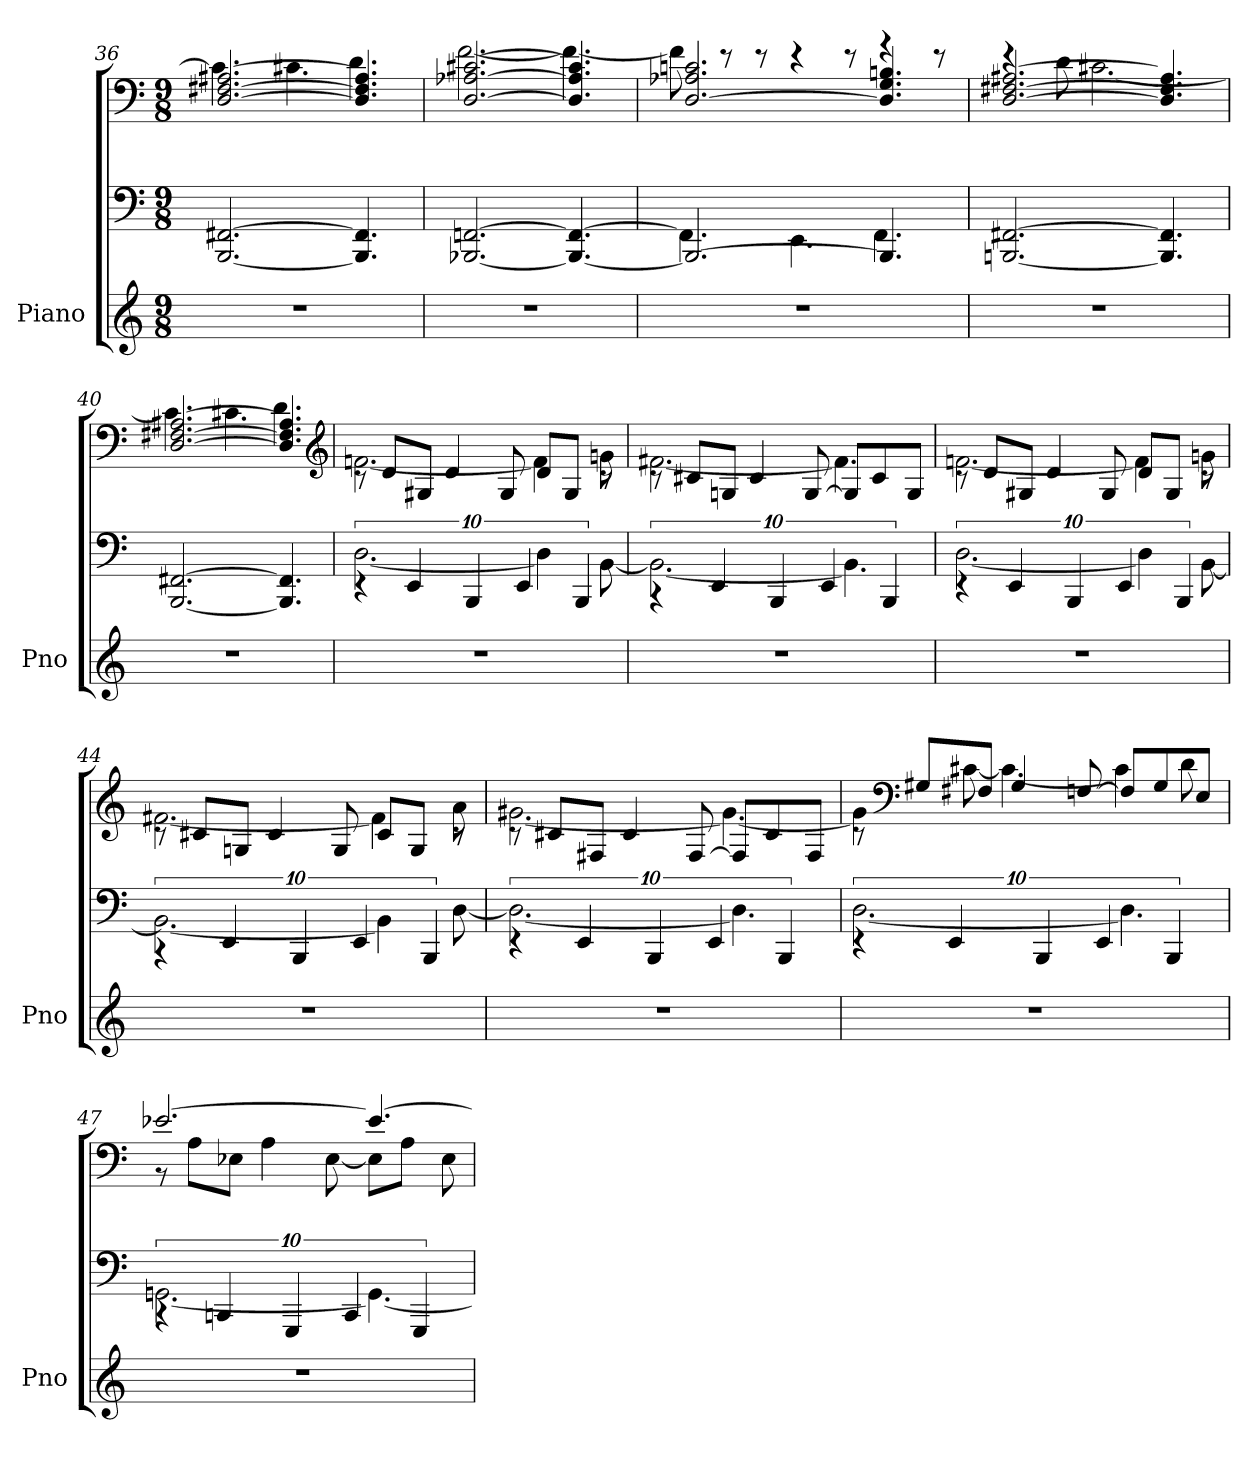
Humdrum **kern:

**kern	**kern	**kern
*part1	*part1	*part1
*staff3	*staff2	*staff1
*I"Piano	*	*
*I'Pno	*	*
*clefG2	*clefF4	*clefF4
*k[]	*k[]	*k[]
*M9/8	*M9/8	*M9/8
=36	=36	=36
*	*	*^
8%9r	[2.BBB [2.FF#X	[2.D [2.F#X [2.A#X	4.c#]
.	.	.	4.c#X
.	4.BBB] 4.FF#]	4.D] 4.F#] 4.A#]	4.d
=37	=37	=37	=37
8%9r	[2.BBB-X [2.FFn	[2.D [2.A-X [2.c#X	[2.f
.	4.BBB-_ 4.FF_	4.D] 4.A-] 4.c#]	4.f_
=38	=38	=38	=38
*	*^	*	*
8%9r	2.BBB-_	4.FF]	[2.D 2.A-X 2.cn	8f]
.	.	.	.	8re
.	.	.	.	8re
.	.	4.EE	.	4re
.	.	.	.	8re
.	4.BBB-]	4.FF	4.D] 4.G 4.Bn	4rg
.	.	.	.	8re
*	*v	*v	*	*
=39	=39	=39	=39
8%9r	[2.BBBn [2.FF#X	[2.D [2.F#X [2.A#X	4re
.	.	.	8d
.	.	.	[2.c#X
.	4.BBB] 4.FF#]	4.D] 4.F#] 4.A#]	.
=40	=40	=40	=40
8%9r	[2.BBB [2.FF#X	[2.D [2.F#X [2.A#X	4.c#]
.	.	.	4.c#X
.	4.BBB] 4.FF#]	4.D] 4.F#] 4.A#]	4.d
*	*	*clefG2	*
=41	=41	=41	=41
*	*^	*	*
8%9r	40%9rEE	[2.D	8rc	[2.fn
.	.	.	8dL	.
.	40%9EE	.	.	.
.	.	.	8G#XJ	.
.	.	.	4d	.
.	40%9BBB	.	.	.
.	.	.	8G#	.
.	40%9EE	.	.	.
.	.	4D]	8dL	4f]
.	.	.	8G#J	.
.	40%9BBB	.	.	.
.	.	[8BB	8rc	8gn
=42	=42	=42	=42	=42
8%9r	40%9rCC	2.BB_	8rc	[2.f#X
.	.	.	8c#XL	.
.	40%9EE	.	.	.
.	.	.	8GnJ	.
.	.	.	4c#	.
.	40%9BBB	.	.	.
.	.	.	[8G	.
.	40%9EE	.	.	.
.	.	4.BB]	8GL]	4.f#]
.	.	.	8c#	.
.	40%9BBB	.	.	.
.	.	.	8GJ	.
=43	=43	=43	=43	=43
8%9r	40%9rEE	[2.D	8rc	[2.fn
.	.	.	8dL	.
.	40%9EE	.	.	.
.	.	.	8G#XJ	.
.	.	.	4d	.
.	40%9BBB	.	.	.
.	.	.	8G#	.
.	40%9EE	.	.	.
.	.	4D]	8dL	4f]
.	.	.	8G#J	.
.	40%9BBB	.	.	.
.	.	[8BB	8rc	8gn
=44	=44	=44	=44	=44
8%9r	40%9rCC	2.BB_	8rc	[2.f#X
.	.	.	8c#XL	.
.	40%9EE	.	.	.
.	.	.	8GnJ	.
.	.	.	4c#	.
.	40%9BBB	.	.	.
.	.	.	8G	.
.	40%9EE	.	.	.
.	.	4BB]	8c#L	4f#]
.	.	.	8GJ	.
.	40%9BBB	.	.	.
.	.	[8D	8rc	8a
=45	=45	=45	=45	=45
8%9r	40%9rEE	2.D_	8rc	[2.g#X
.	.	.	8c#XL	.
.	40%9EE	.	.	.
.	.	.	8F#XJ	.
.	.	.	4c#	.
.	40%9BBB	.	.	.
.	.	.	[8F#	.
.	40%9EE	.	.	.
.	.	4.D]	8F#L]	4.g#_
.	.	.	8c#	.
.	40%9BBB	.	.	.
.	.	.	8F#J	.
=46	=46	=46	=46	=46
8%9r	40%9rEE	[2.D	8rc	4g#]
*	*	*	*clefF4	*
.	.	.	8G#XL	.
.	40%9EE	.	.	.
.	.	.	8F#XJ	[8c#X
.	.	.	4G#	4.c#_
.	40%9BBB	.	.	.
.	.	.	[8Fn	.
.	40%9EE	.	.	.
.	.	4.D]	8FL]	4c#]
.	.	.	8G#	.
.	40%9BBB	.	.	.
.	.	.	8EJ	8d
=47	=47	=47	=47	=47
*	*	*	*	*^
8%9r	40%9rCC	[2.GGn	4.ryy	8rBB	[2.e-X
.	.	.	.	8AL	.
.	40%9CCn	.	.	.	.
.	.	.	.	8E-XJ	.
.	.	.	4.ryy	4A	.
.	40%9GGG	.	.	.	.
.	.	.	.	[8E-	.
.	40%9CC	.	.	.	.
.	.	4.GG_	8ryy	8E-L]	4.e-_
.	.	.	8ryy	8AJ	.
.	40%9GGG	.	.	.	.
.	.	.	8E-\	8ryy	.
*	*v	*v	*	*	*
*	*	*v	*v	*v
=	=	=
*-	*-	*-
